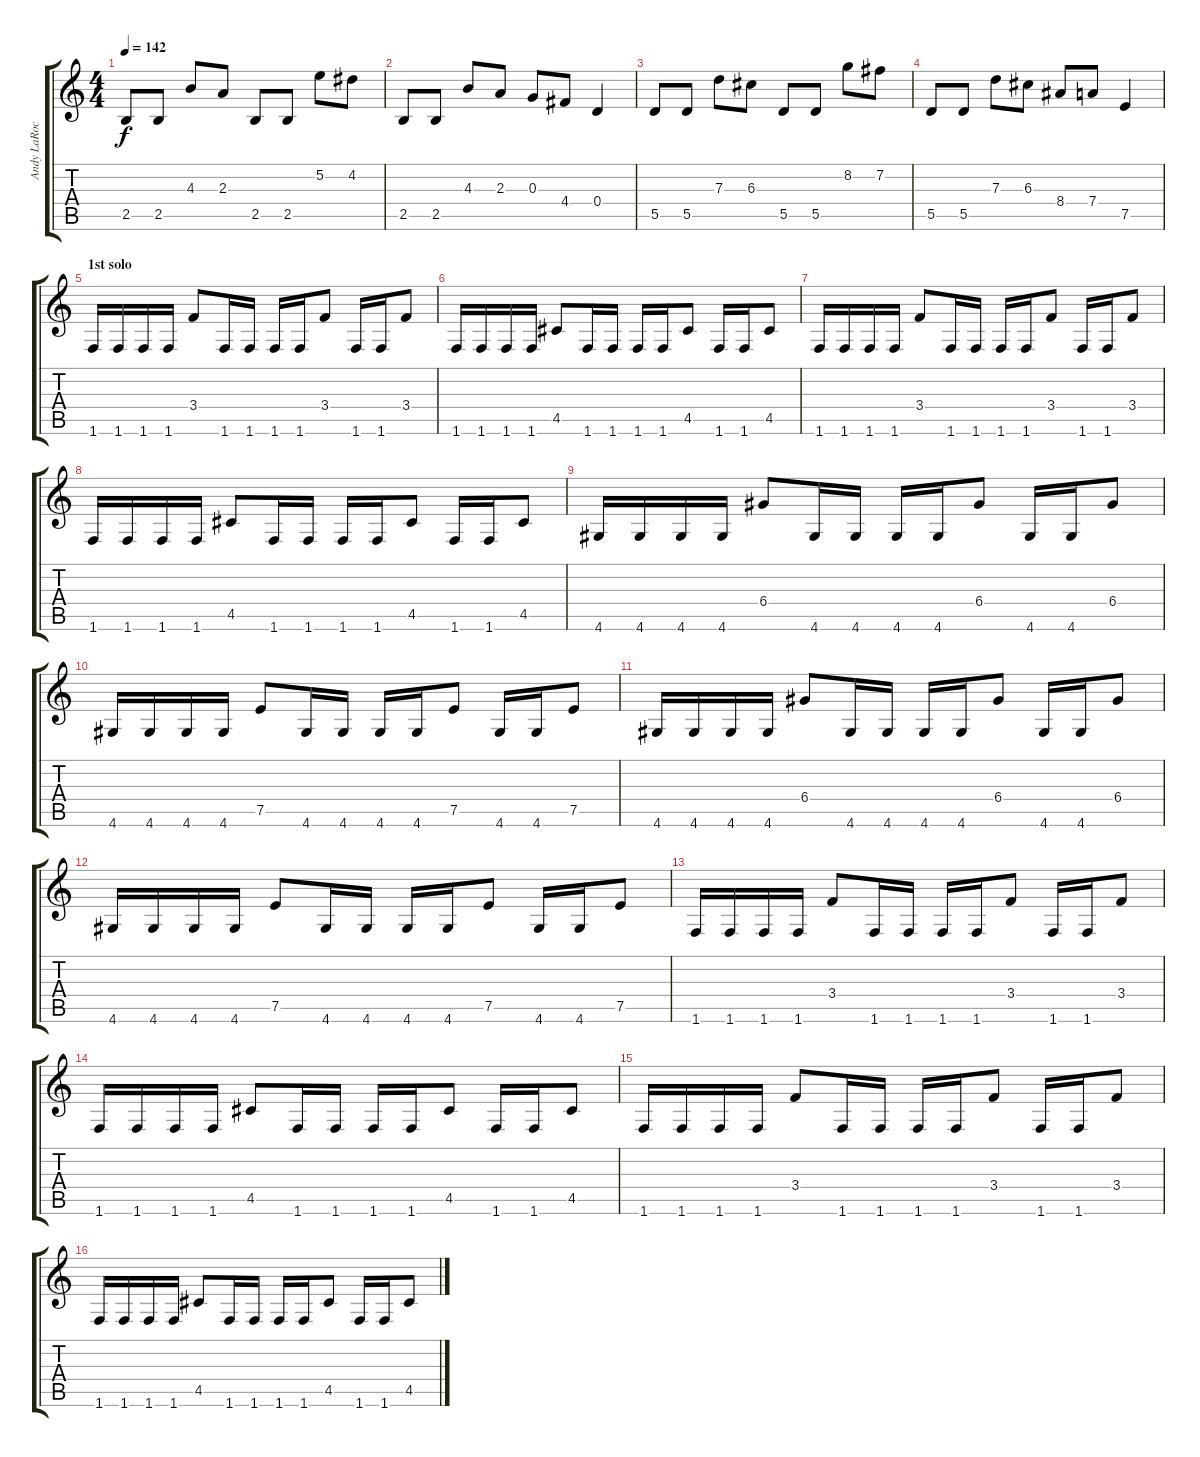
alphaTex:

\track ("Andy LaRocque" "Andy LaRoc") {instrument distortionguitar}
\staff {score tabs}
\tuning (E4 B3 G3 D3 A2 E2) {hide}
\ts (4 4)
\tempo 142
\clef g2
\ks c
2.5.8{dy f} 2.5.8 4.3.8 2.3.8 2.5.8 2.5.8 5.2.8 4.2.8 |
2.5.8 2.5.8 4.3.8 2.3.8 0.3.8 4.4.8 0.4.4 |
5.5.8 5.5.8 7.3.8 6.3.8 5.5.8 5.5.8 8.2.8 7.2.8 |
5.5.8 5.5.8 7.3.8 6.3.8 8.4.8 7.4.8 7.5.4 |
\section ("" "1st solo")
1.6.16 1.6.16 1.6.16 1.6.16 3.4.8 1.6.16 1.6.16 1.6.16 1.6.16 3.4.8 1.6.16 1.6.16 3.4.8 |
1.6.16 1.6.16 1.6.16 1.6.16 4.5.8 1.6.16 1.6.16 1.6.16 1.6.16 4.5.8 1.6.16 1.6.16 4.5.8 |
1.6.16 1.6.16 1.6.16 1.6.16 3.4.8 1.6.16 1.6.16 1.6.16 1.6.16 3.4.8 1.6.16 1.6.16 3.4.8 |
1.6.16 1.6.16 1.6.16 1.6.16 4.5.8 1.6.16 1.6.16 1.6.16 1.6.16 4.5.8 1.6.16 1.6.16 4.5.8 |
4.6.16 4.6.16 4.6.16 4.6.16 6.4.8 4.6.16 4.6.16 4.6.16 4.6.16 6.4.8 4.6.16 4.6.16 6.4.8 |
4.6.16 4.6.16 4.6.16 4.6.16 7.5.8 4.6.16 4.6.16 4.6.16 4.6.16 7.5.8 4.6.16 4.6.16 7.5.8 |
4.6.16 4.6.16 4.6.16 4.6.16 6.4.8 4.6.16 4.6.16 4.6.16 4.6.16 6.4.8 4.6.16 4.6.16 6.4.8 |
4.6.16 4.6.16 4.6.16 4.6.16 7.5.8 4.6.16 4.6.16 4.6.16 4.6.16 7.5.8 4.6.16 4.6.16 7.5.8 |
1.6.16 1.6.16 1.6.16 1.6.16 3.4.8 1.6.16 1.6.16 1.6.16 1.6.16 3.4.8 1.6.16 1.6.16 3.4.8 |
1.6.16 1.6.16 1.6.16 1.6.16 4.5.8 1.6.16 1.6.16 1.6.16 1.6.16 4.5.8 1.6.16 1.6.16 4.5.8 |
1.6.16 1.6.16 1.6.16 1.6.16 3.4.8 1.6.16 1.6.16 1.6.16 1.6.16 3.4.8 1.6.16 1.6.16 3.4.8 |
1.6.16 1.6.16 1.6.16 1.6.16 4.5.8 1.6.16 1.6.16 1.6.16 1.6.16 4.5.8 1.6.16 1.6.16 4.5.8
